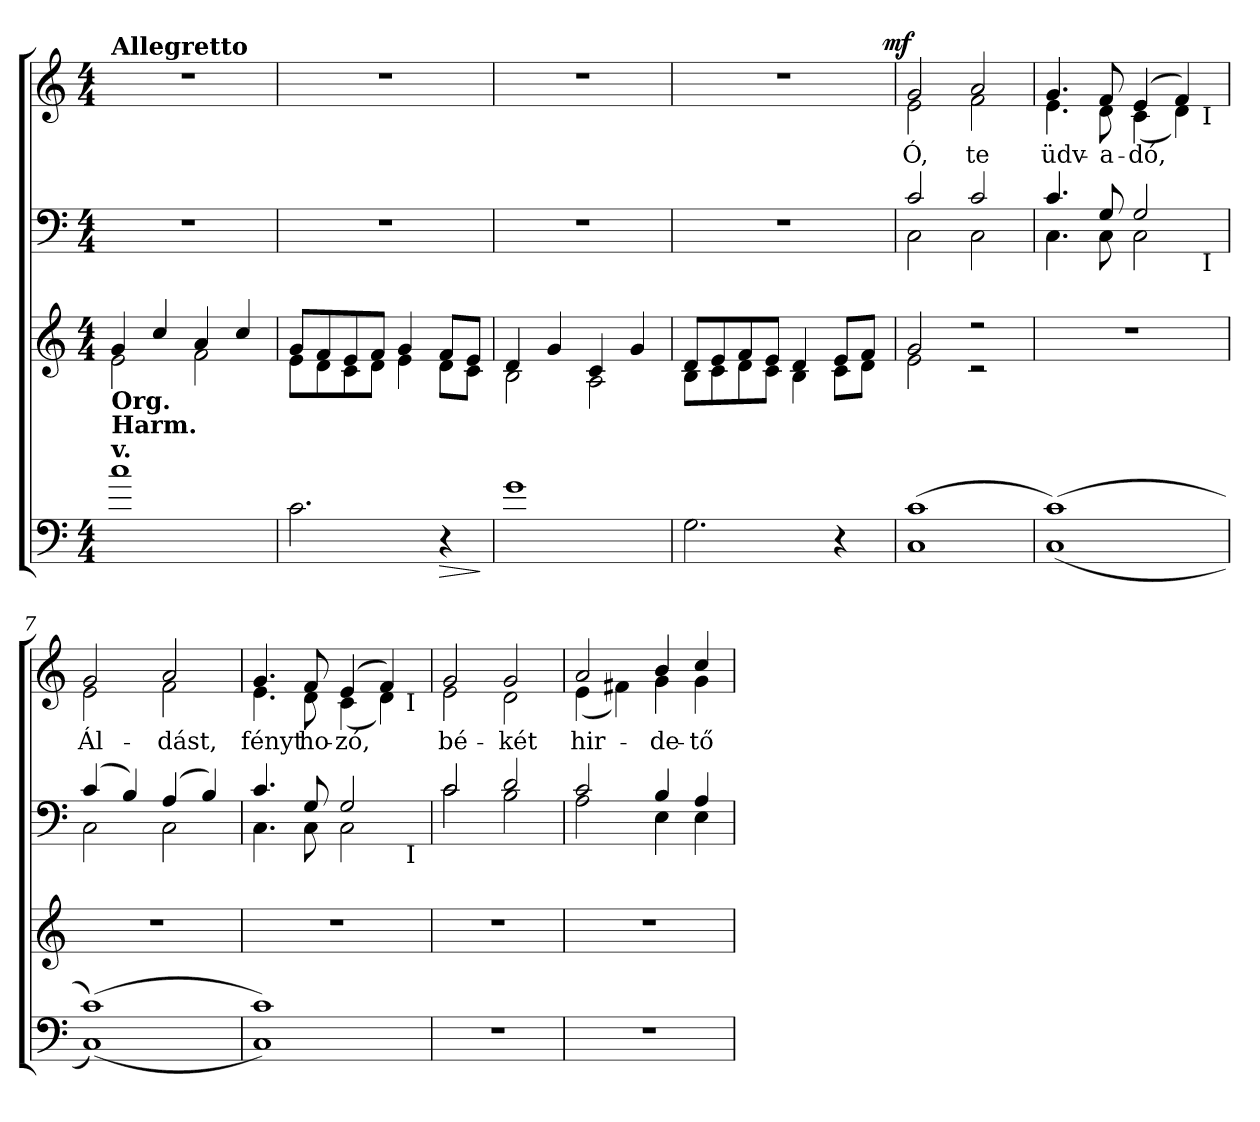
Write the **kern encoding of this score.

**kern	**dynam	**kern	**kern	**kern	**text	**dynam
*part4	*part4	*part3	*part2	*part1	*part1	*part1
*staff4	*staff4	*staff3	*staff2	*staff1	*staff1	*staff1
*clefF4	*	*clefG2	*clefF4	*clefG2	*	*
*ITrd8c14	*	*	*	*	*	*
*k[]	*	*k[]	*k[]	*k[]	*	*
*C:	*	*C:	*C:	*C:	*	*
*M4/4	*	*M4/4	*M4/4	*M4/4	*	*
=1	=1	=1	=1	=1	=1	=1
*	*	*^	*	*	*	*
!	!	!	!	!	!LO:TX:a:B:t=Allegretto	!	!
!	!	!LO:TX:b:B:t=Org.	!	!	!	!	!
!LO:TX:a:B:t=v.	!	!	!	!	!	!	!
!LO:TX:a:B:t=Harm.	!	!	!	!	!	!	!
1c	.	4g/	2e\	1r	1r	.	.
.	.	4cc/	.	.	.	.	.
.	.	4a/	2f\	.	.	.	.
.	.	4cc/	.	.	.	.	.
=2	=2	=2	=2	=2	=2	=2	=2
2.C\	.	8g/L	8e\L	1r	1r	.	.
.	.	8f/	8d\	.	.	.	.
.	.	8e/	8c\	.	.	.	.
.	.	8f/J	8d\J	.	.	.	.
.	.	4g/	4e\	.	.	.	.
!	!LO:HP:b	!	!	!	!	!	!
4r	>	8f/L	8d\L	.	.	.	.
.	.	8e/J	8c\J	.	.	.	.
*	*	*v	*v	*	*	*	*
.	]	.	.	.	.	.
=3	=3	=3	=3	=3	=3	=3
*	*	*^	*	*	*	*
1G	.	4d/	2B\	1r	1r	.	.
.	.	4g/	.	.	.	.	.
.	.	4c/	2A\	.	.	.	.
.	.	4g/	.	.	.	.	.
=4	=4	=4	=4	=4	=4	=4	=4
*	*	*	*	*	*^	*	*
2.GG\	.	8d/L	8B\L	1r	1r	2ryy	.	.
.	.	8e/	8c\	.	.	.	.	.
.	.	8f/	8d\	.	.	.	.	.
.	.	8e/J	8c\J	.	.	.	.	.
.	.	4d/	4B\	.	.	4...ryy	.	.
4r	.	8e/L	8c\L	.	.	.	.	.
.	.	8f/J	8d\J	.	.	.	.	.
!	!	!	!	!	!	!	!	!LO:DY:a
.	.	.	.	.	.	32ryy	.	mf
=5	=5	=5	=5	=5	=5	=5	=5	=5
*	*	*	*	*^	*	*	*	*
!	!	!	!	!	!	!	!	!LO:LY:b	!
(<1CC 1C	.	2g/	2e\	2c/	2C\	2g/	2e\	Ó,	.
!	!	!	!	!	!	!	!	!LO:LY:b	!
.	.	2r	2r	2c/	2C\	2a/	2f\	te	.
*	*	*v	*v	*	*	*v	*v	*	*
!!LO:LB:g=z
=6	=6	=6	=6	=6	=6	=6	=6
*	*	*^	*	*	*^	*	*
!	!	!	!	!	!	!	!	!LO:LY:b	!
*	*	*v	*v	*	*^	*	*^	*	*
(<(>1CC 1C)	.	1r	4.c/	4.C\	2..ryy	4.g/	4.e\	2..ryy	üdv-	.
!	!	!	!	!	!	!	!	!	!LO:LY:b	!
.	.	.	8G/	8C\	.	8f/	8d\	.	-a-	.
!	!	!	!	!	!	!	!	!	!LO:LY:b	!
.	.	.	2G/	2C\	.	(>4e/	(<4c\	.	-dó,	.
.	.	.	.	.	.	4f/)	4d\)	.	.	.
!	!	!	!	!	!	!	!	!LO:TX:b:t=I	!	!
!	!	!	!	!	!LO:TX:b:t=I	!	!	!	!	!
.	.	.	.	.	8ryy	.	.	8ryy	.	.
*	*	*	*	*v	*v	*	*	*	*	*
*	*	*	*	*	*v	*v	*v	*	*
=7	=7	=7	=7	=7	=7	=7	=7
*	*	*	*	*^	*^	*	*
*	*	*	*	*	*	*	*^	*	*
!	!	!	!	!	!	!	!	!	!LO:LY:b	!
*	*	*	*	*v	*v	*	*	*	*	*
*	*	*	*	*	*	*v	*v	*	*
(<(<1CC 1C))	.	1r	(>4c/	2C\	2g/	2e\	Ál-	.
.	.	.	4B/)	.	.	.	.	.
!	!	!	!	!	!	!	!LO:LY:b	!
.	.	.	(>4A/	2C\	2a/	2f\	-dást,	.
.	.	.	4B/)	.	.	.	.	.
*	*	*	*	*	*v	*v	*	*
=8	=8	=8	=8	=8	=8	=8	=8
!	!	!	!	!	!	!LO:LY:b	!
*	*	*	*	*^	*^	*	*
*	*	*	*	*	*	*	*^	*	*
1CC 1C))	.	1r	4.c/	4.C\	2..ryy	4.g/	4.e\	2..ryy	fényt	.
!	!	!	!	!	!	!	!	!	!LO:LY:b	!
.	.	.	8G/	8C\	.	8f/	8d\	.	ho-	.
!	!	!	!	!	!	!	!	!	!LO:LY:b	!
.	.	.	2G/	2C\	.	(>4e/	(<4c\	.	-zó,	.
.	.	.	.	.	.	4f/)	4d\)	.	.	.
!	!	!	!	!	!	!	!	!LO:TX:b:t=I	!	!
!	!	!	!	!	!LO:TX:b:t=I	!	!	!	!	!
.	.	.	.	.	8ryy	.	.	8ryy	.	.
*	*	*	*	*v	*v	*	*	*	*	*
*	*	*	*	*	*v	*v	*v	*	*
=9	=9	=9	=9	=9	=9	=9	=9
*	*	*	*	*^	*^	*	*
*	*	*	*	*	*	*	*^	*	*
!	!	!	!	!	!	!	!	!	!LO:LY:b	!
*	*	*	*	*v	*v	*	*	*	*	*
*	*	*	*	*	*	*v	*v	*	*
1r	.	1r	2c/	2c\	2g/	2e\	bé-	.
!	!	!	!	!	!	!	!LO:LY:b	!
.	.	.	2d/	2B\	2g/	2d\	-két	.
=10	=10	=10	=10	=10	=10	=10	=10	=10
!	!	!	!	!	!	!	!LO:LY:b	!
1r	.	1r	2c/	2A\	2a/	(<4e\	hir-	.
.	.	.	.	.	.	4f#X\)	.	.
!	!	!	!	!	!	!	!LO:LY:b	!
.	.	.	4B/	4E\	4b/	4g\	-de-	.
!	!	!	!	!	!	!	!LO:LY:b	!
.	.	.	4A/	4E\	4cc/	4g\	-tő	.
*	*	*	*v	*v	*	*	*	*
*	*	*	*	*v	*v	*	*
=	=	=	=	=	=	=
*-	*-	*-	*-	*-	*-	*-
